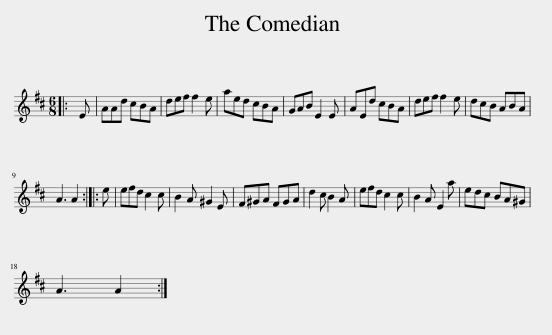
X:1
L:1/8
M:6/8
I:linebreak $
K:D
V:1 treble
V:1
|: E | AAd cBA | def f2 e | aed cBA | GAB E2 E | %5
 AEd cBA | def f2 e | dcB ABA |$ A3 A2 :: e | %10
 efd c2 c | B2 A ^G2 E | F^GA FGA | d2 c B2 A | efd c2 c | %15
 B2 A E2 a | edc BA^G |$ A3 A2 :| %18
